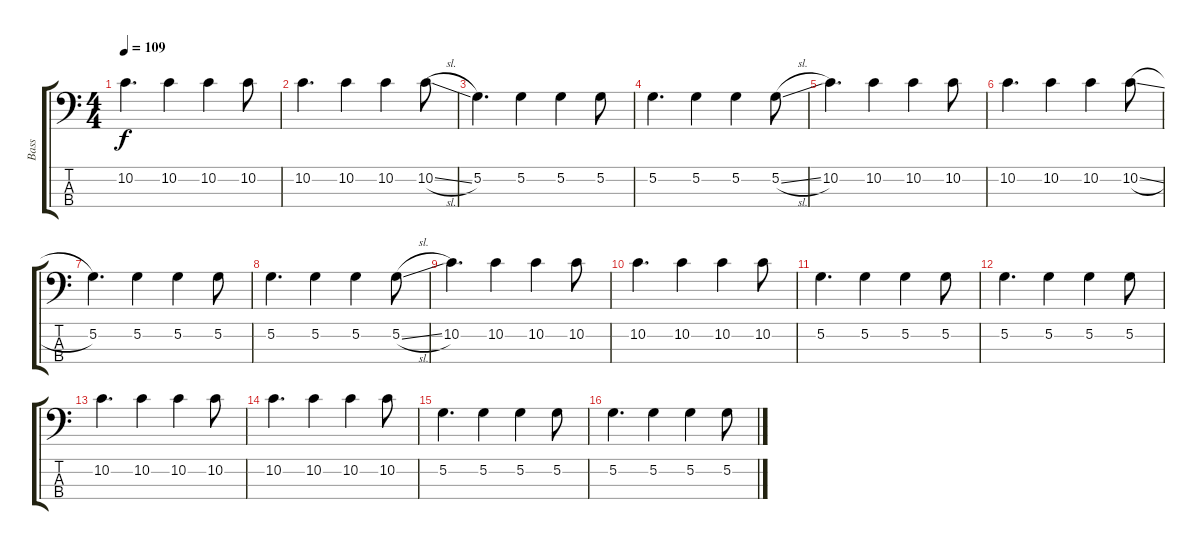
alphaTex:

\track ("Bass" "Bass") {instrument electricbassfinger}
\staff {score tabs}
\tuning (G2 D2 A1 E1) {hide}
\ts (4 4)
\tempo 109
\clef f4
\ks c
10.2.4{d dy f} 10.2.4 10.2.4 10.2.8 |
10.2.4{d} 10.2.4 10.2.4 10.2{sl}.8 |
5.2.4{d} 5.2.4 5.2.4 5.2.8 |
5.2.4{d} 5.2.4 5.2.4 5.2{sl}.8 |
10.2.4{d} 10.2.4 10.2.4 10.2.8 |
10.2.4{d} 10.2.4 10.2.4 10.2{sl}.8 |
5.2.4{d} 5.2.4 5.2.4 5.2.8 |
5.2.4{d} 5.2.4 5.2.4 5.2{sl}.8 |
10.2.4{d} 10.2.4 10.2.4 10.2.8 |
10.2.4{d} 10.2.4 10.2.4 10.2.8 |
5.2.4{d} 5.2.4 5.2.4 5.2.8 |
5.2.4{d} 5.2.4 5.2.4 5.2.8 |
10.2.4{d} 10.2.4 10.2.4 10.2.8 |
10.2.4{d} 10.2.4 10.2.4 10.2.8 |
5.2.4{d} 5.2.4 5.2.4 5.2.8 |
5.2.4{d} 5.2.4 5.2.4 5.2.8
